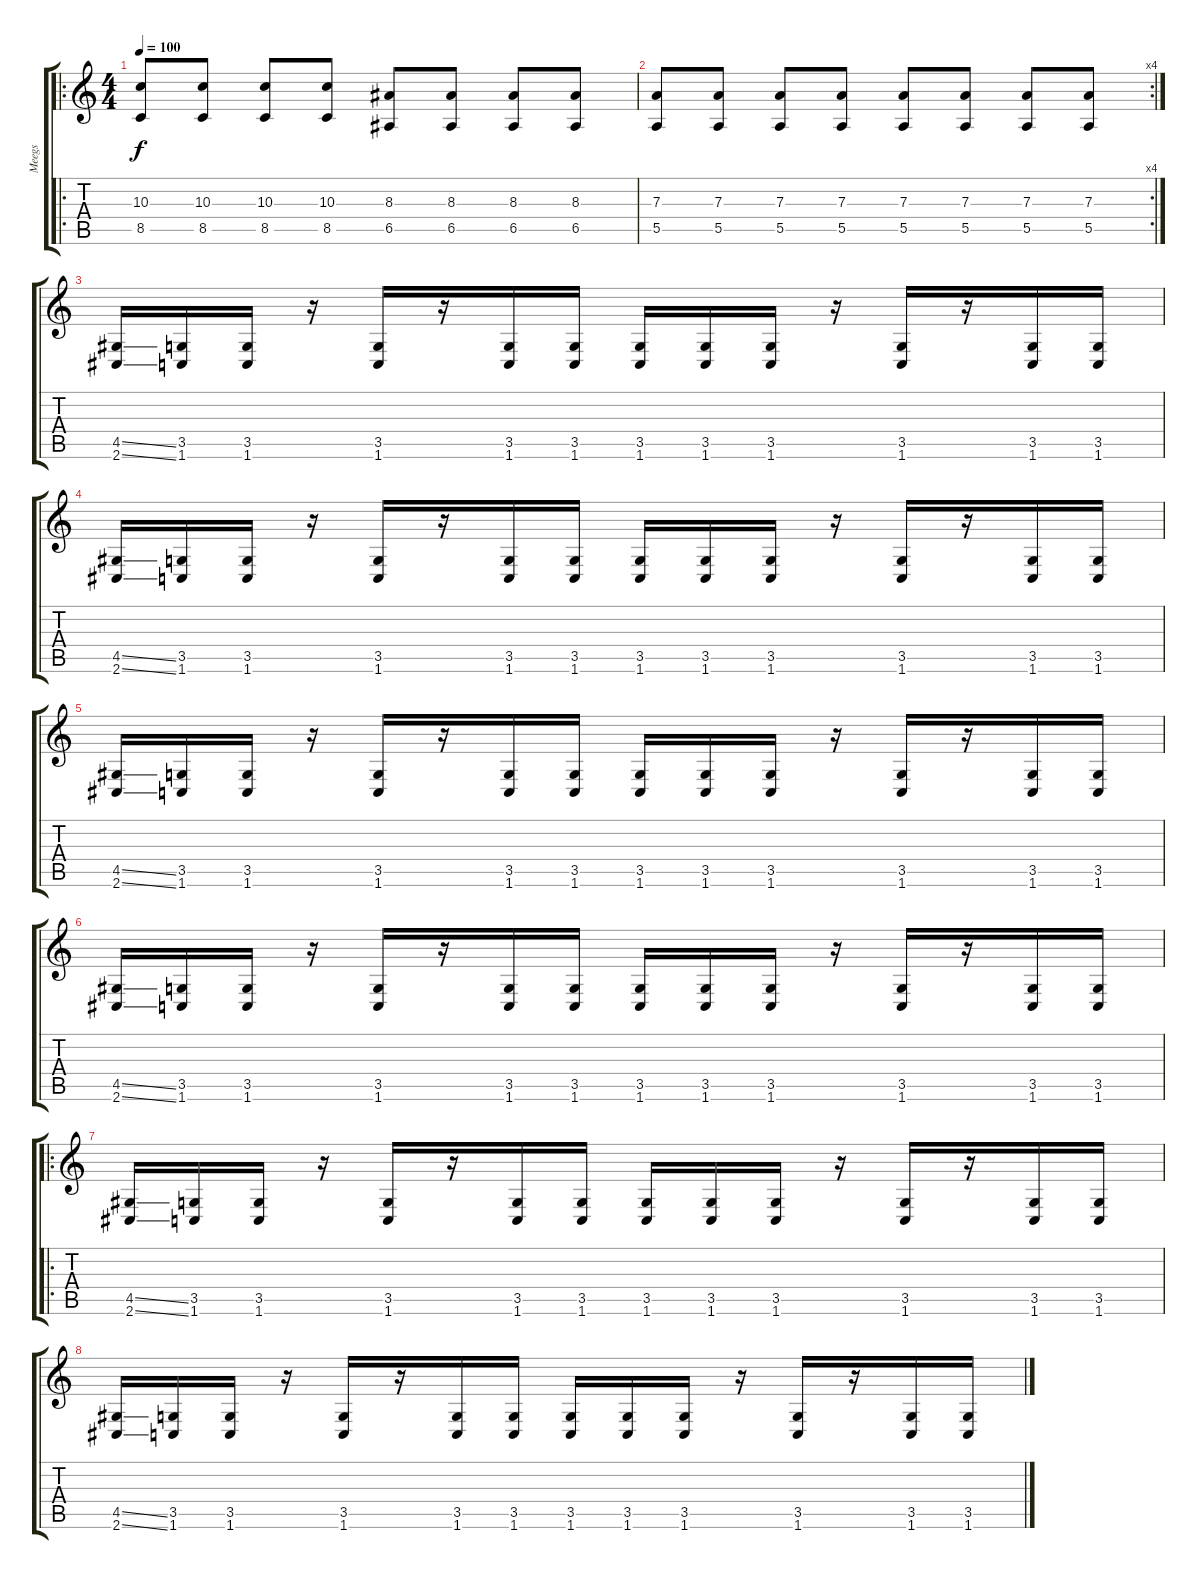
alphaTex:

\track ("Meegs" "Meegs") {instrument distortionguitar}
\staff {score tabs}
\tuning (B3 G3 D3 A2 E2 B1) {hide}
\ro
\ts (4 4)
\tempo 100
\clef g2
\ks c
(10.3 8.5).8{dy f} (10.3 8.5).8 (10.3 8.5).8 (10.3 8.5).8 (8.3 6.5).8 (8.3 6.5).8 (8.3 6.5).8 (8.3 6.5).8 |
\rc 4
(7.3 5.5).8 (7.3 5.5).8 (7.3 5.5).8 (7.3 5.5).8 (7.3 5.5).8 (7.3 5.5).8 (7.3 5.5).8 (7.3 5.5).8 |
(4.5{ss} 2.6{ss}).16 (3.5 1.6).16 (3.5 1.6).16 r.16 (3.5 1.6).16 r.16 (3.5 1.6).16 (3.5 1.6).16 (3.5 1.6).16 (3.5 1.6).16 (3.5 1.6).16 r.16 (3.5 1.6).16 r.16 (3.5 1.6).16 (3.5 1.6).16 |
(4.5{ss} 2.6{ss}).16 (3.5 1.6).16 (3.5 1.6).16 r.16 (3.5 1.6).16 r.16 (3.5 1.6).16 (3.5 1.6).16 (3.5 1.6).16 (3.5 1.6).16 (3.5 1.6).16 r.16 (3.5 1.6).16 r.16 (3.5 1.6).16 (3.5 1.6).16 |
(4.5{ss} 2.6{ss}).16 (3.5 1.6).16 (3.5 1.6).16 r.16 (3.5 1.6).16 r.16 (3.5 1.6).16 (3.5 1.6).16 (3.5 1.6).16 (3.5 1.6).16 (3.5 1.6).16 r.16 (3.5 1.6).16 r.16 (3.5 1.6).16 (3.5 1.6).16 |
(4.5{ss} 2.6{ss}).16 (3.5 1.6).16 (3.5 1.6).16 r.16 (3.5 1.6).16 r.16 (3.5 1.6).16 (3.5 1.6).16 (3.5 1.6).16 (3.5 1.6).16 (3.5 1.6).16 r.16 (3.5 1.6).16 r.16 (3.5 1.6).16 (3.5 1.6).16 |
\ro
(4.5{ss} 2.6{ss}).16 (3.5 1.6).16 (3.5 1.6).16 r.16 (3.5 1.6).16 r.16 (3.5 1.6).16 (3.5 1.6).16 (3.5 1.6).16 (3.5 1.6).16 (3.5 1.6).16 r.16 (3.5 1.6).16 r.16 (3.5 1.6).16 (3.5 1.6).16 |
(4.5{ss} 2.6{ss}).16 (3.5 1.6).16 (3.5 1.6).16 r.16 (3.5 1.6).16 r.16 (3.5 1.6).16 (3.5 1.6).16 (3.5 1.6).16 (3.5 1.6).16 (3.5 1.6).16 r.16 (3.5 1.6).16 r.16 (3.5 1.6).16 (3.5 1.6).16
